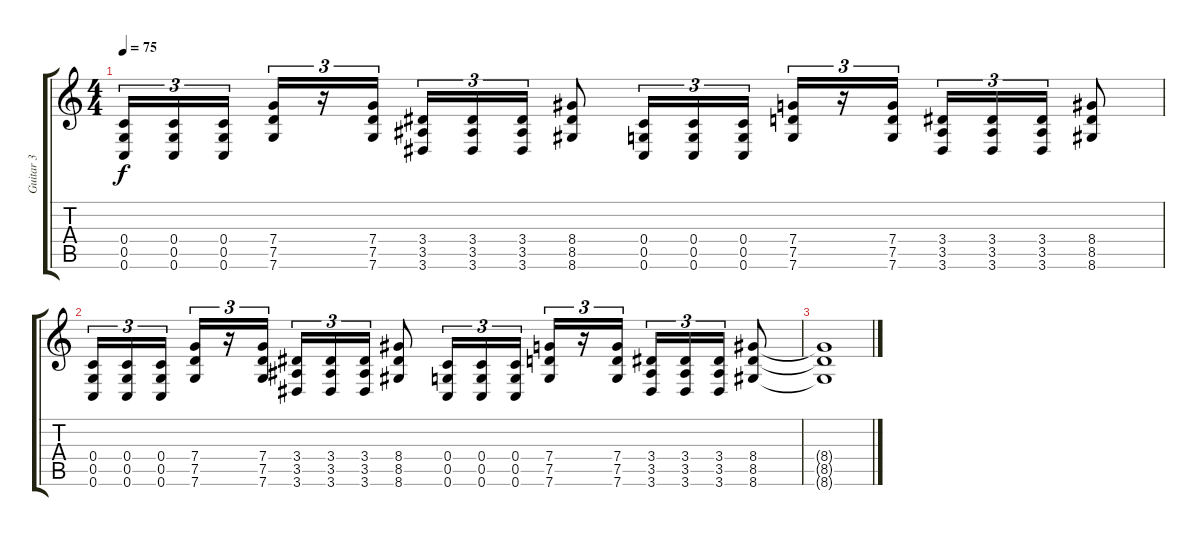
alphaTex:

\track ("Guitar 3" "Guitar 3") {instrument distortionguitar}
\staff {score tabs}
\tuning (D4 A3 F3 C3 G2 C2) {hide}
\ts (4 4)
\tempo 75
\clef g2
\ks c
(0.4 0.5 0.6).16{tu (3 2) dy f} (0.4 0.5 0.6).16{tu (3 2)} (0.4 0.5 0.6).16{tu (3 2)} (7.4 7.5 7.6).16{tu (3 2)} r.16{tu (3 2)} (7.4 7.5 7.6).16{tu (3 2)} (3.4 3.5 3.6).16{tu (3 2)} (3.4 3.5 3.6).16{tu (3 2)} (3.4 3.5 3.6).16{tu (3 2)} (8.4 8.5 8.6).8 (0.4 0.5 0.6).16{tu (3 2)} (0.4 0.5 0.6).16{tu (3 2)} (0.4 0.5 0.6).16{tu (3 2)} (7.4 7.5 7.6).16{tu (3 2)} r.16{tu (3 2)} (7.4 7.5 7.6).16{tu (3 2)} (3.4 3.5 3.6).16{tu (3 2)} (3.4 3.5 3.6).16{tu (3 2)} (3.4 3.5 3.6).16{tu (3 2)} (8.4 8.5 8.6).8 |
(0.4 0.5 0.6).16{tu (3 2)} (0.4 0.5 0.6).16{tu (3 2)} (0.4 0.5 0.6).16{tu (3 2)} (7.4 7.5 7.6).16{tu (3 2)} r.16{tu (3 2)} (7.4 7.5 7.6).16{tu (3 2)} (3.4 3.5 3.6).16{tu (3 2)} (3.4 3.5 3.6).16{tu (3 2)} (3.4 3.5 3.6).16{tu (3 2)} (8.4 8.5 8.6).8 (0.4 0.5 0.6).16{tu (3 2)} (0.4 0.5 0.6).16{tu (3 2)} (0.4 0.5 0.6).16{tu (3 2)} (7.4 7.5 7.6).16{tu (3 2)} r.16{tu (3 2)} (7.4 7.5 7.6).16{tu (3 2)} (3.4 3.5 3.6).16{tu (3 2)} (3.4 3.5 3.6).16{tu (3 2)} (3.4 3.5 3.6).16{tu (3 2)} (8.4 8.5 8.6).8 |
(8.4{t} 8.5{t} 8.6{t}).1
